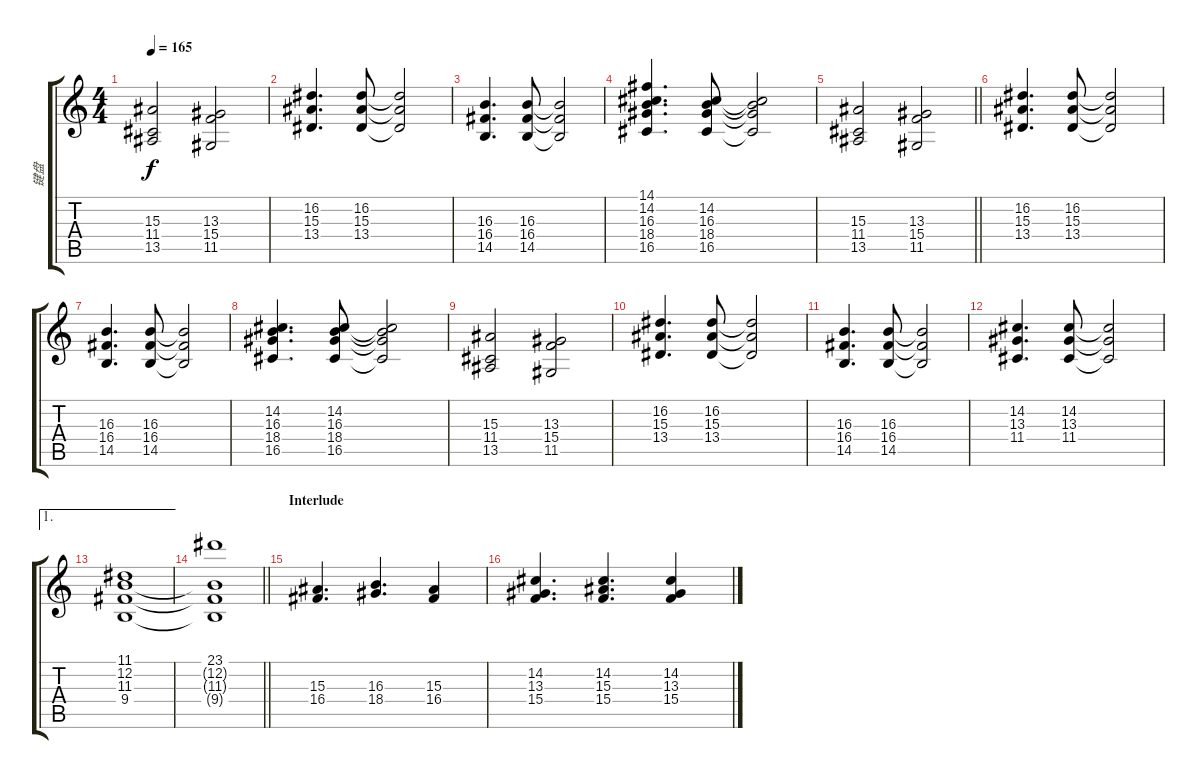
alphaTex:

\track ("键盘" "键盘") {instrument acousticgrandpiano}
\staff {score tabs}
\tuning (E4 B3 G3 D3 A2 E2) {hide}
\ts (4 4)
\tempo 165
\clef g2
\ks c
(15.3 11.4 13.5).2{dy f} (13.3 15.4 11.5).2 |
(16.2 15.3 13.4).4{d} (16.2 15.3 13.4).8 (16.2{t} 15.3{t} 13.4{t}).2 |
(16.3 16.4 14.5).4{d} (16.3 16.4 14.5).8 (16.3{t} 16.4{t} 14.5{t}).2 |
(14.1 14.2 16.3 18.4 16.5).4{d} (14.2 16.3 18.4 16.5).8 (14.2{t} 16.3{t} 18.4{t} 16.5{t}).2 |
\barLineRight lightlight
(15.3 11.4 13.5).2 (13.3 15.4 11.5).2 |
(16.2 15.3 13.4).4{d} (16.2 15.3 13.4).8 (16.2{t} 15.3{t} 13.4{t}).2 |
(16.3 16.4 14.5).4{d} (16.3 16.4 14.5).8 (16.3{t} 16.4{t} 14.5{t}).2 |
(14.2 16.3 18.4 16.5).4{d} (14.2 16.3 18.4 16.5).8 (14.2{t} 16.3{t} 18.4{t} 16.5{t}).2 |
(15.3 11.4 13.5).2 (13.3 15.4 11.5).2 |
(16.2 15.3 13.4).4{d} (16.2 15.3 13.4).8 (16.2{t} 15.3{t} 13.4{t}).2 |
(16.3 16.4 14.5).4{d} (16.3 16.4 14.5).8 (16.3{t} 16.4{t} 14.5{t}).2 |
(14.2 13.3 11.4).4{d} (14.2 13.3 11.4).8 (14.2{t} 13.3{t} 11.4{t}).2 |
\ae 1
(11.1 12.2 11.3 9.4).1 |
\barLineRight lightlight
(23.1 12.2{t} 11.3{t} 9.4{t}).1 |
\section ("" "Interlude")
(15.3 16.4).4{d} (16.3 18.4).4{d} (15.3 16.4).4 |
(14.2 13.3 15.4).4{d} (14.2 15.3 15.4).4{d} (14.2 13.3 15.4).4
